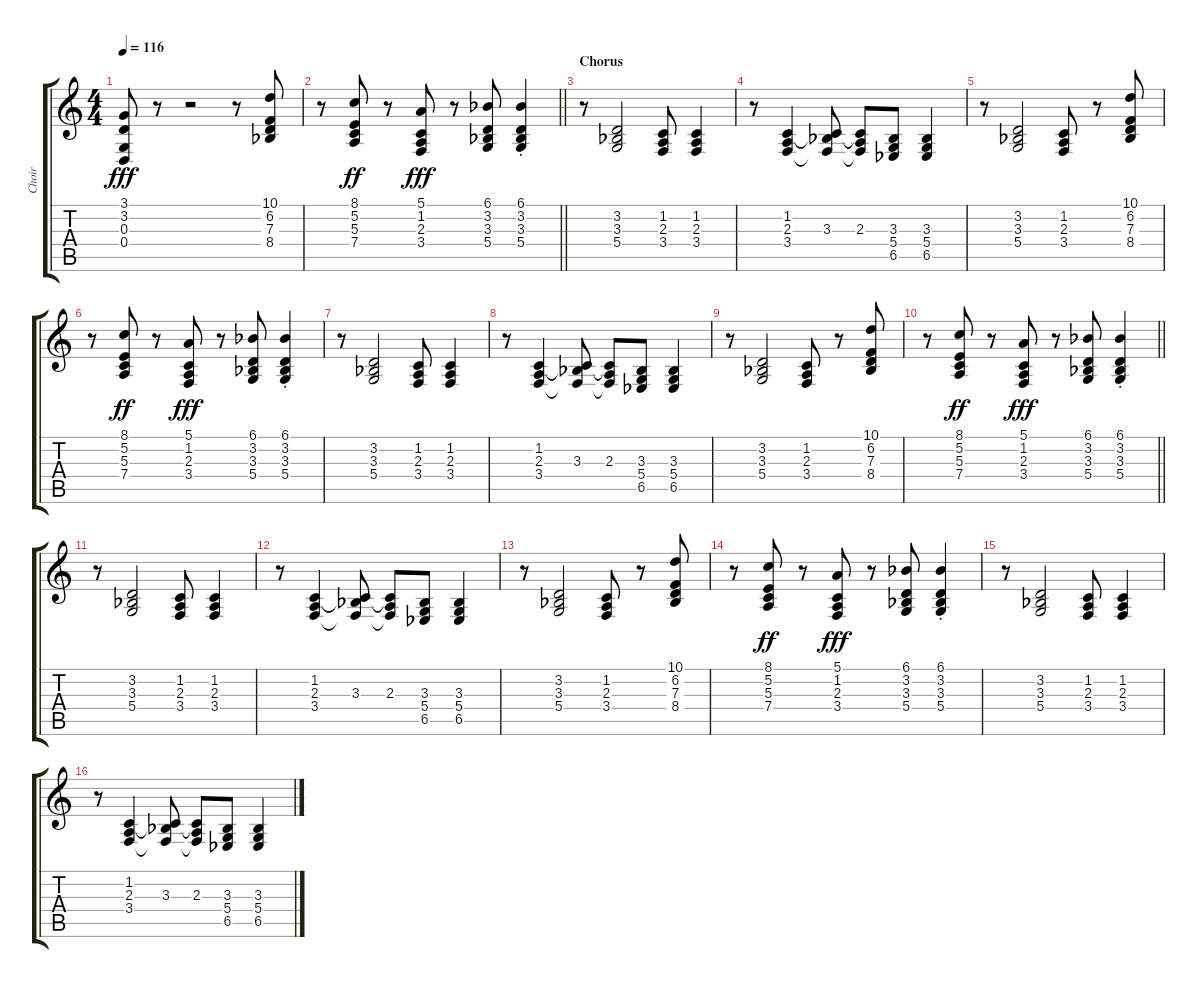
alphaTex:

\track ("Choir" "Choir") {instrument choiraahs}
\staff {score tabs}
\tuning (E4 B3 G3 D3 A2 E2) {hide}
\ts (4 4)
\tempo 116
\clef g2
\ks c
(3.1 3.2 0.3 0.4).8{dy fff} r.8 r.2 r.8 (10.1 6.2 7.3 8.4{acc b}).8 |
\barLineRight lightlight
r.8 (8.1 5.2 5.3 7.4).8{dy ff} r.8 (5.1 1.2 2.3 3.4).8{dy fff} r.8 (6.1{acc b} 3.2 3.3{acc b} 5.4).8 (6.1{st acc b} 3.2{st} 3.3{st acc b} 5.4{st}).4 |
\section ("" "Chorus")
r.8 (3.2 3.3{acc b} 5.4).2{volume 6} (1.2 2.3 3.4).8 (1.2 2.3 3.4).4 |
r.8 (1.2 2.3 3.4).4 (1.2{t} 3.3{acc b} 3.4{t}).8 (1.2{t} 2.3 3.4{t}).8 (3.3{acc b} 5.4 6.5{acc b}).8 (3.3{acc b} 5.4 6.5{acc b}).4 |
r.8 (3.2 3.3{acc b} 5.4).2 (1.2 2.3 3.4).8 r.8 (10.1 6.2 7.3 8.4{acc b}).8{volume 9} |
r.8 (8.1 5.2 5.3 7.4).8{dy ff} r.8 (5.1 1.2 2.3 3.4).8{dy fff} r.8 (6.1{acc b} 3.2 3.3{acc b} 5.4).8 (6.1{st acc b} 3.2{st} 3.3{st acc b} 5.4{st}).4 |
r.8 (3.2 3.3{acc b} 5.4).2{volume 6} (1.2 2.3 3.4).8 (1.2 2.3 3.4).4 |
r.8 (1.2 2.3 3.4).4 (1.2{t} 3.3{acc b} 3.4{t}).8 (1.2{t} 2.3 3.4{t}).8 (3.3{acc b} 5.4 6.5{acc b}).8 (3.3{acc b} 5.4 6.5{acc b}).4 |
r.8 (3.2 3.3{acc b} 5.4).2 (1.2 2.3 3.4).8 r.8 (10.1 6.2 7.3 8.4{acc b}).8{volume 9} |
\barLineRight lightlight
r.8 (8.1 5.2 5.3 7.4).8{dy ff} r.8 (5.1 1.2 2.3 3.4).8{dy fff} r.8 (6.1{acc b} 3.2 3.3{acc b} 5.4).8 (6.1{st acc b} 3.2{st} 3.3{st acc b} 5.4{st}).4 |
r.8 (3.2 3.3{acc b} 5.4).2{volume 6} (1.2 2.3 3.4).8 (1.2 2.3 3.4).4 |
r.8 (1.2 2.3 3.4).4 (1.2{t} 3.3{acc b} 3.4{t}).8 (1.2{t} 2.3 3.4{t}).8 (3.3{acc b} 5.4 6.5{acc b}).8 (3.3{acc b} 5.4 6.5{acc b}).4 |
r.8 (3.2 3.3{acc b} 5.4).2 (1.2 2.3 3.4).8 r.8 (10.1 6.2 7.3 8.4{acc b}).8{volume 9} |
r.8 (8.1 5.2 5.3 7.4).8{dy ff} r.8 (5.1 1.2 2.3 3.4).8{dy fff} r.8 (6.1{acc b} 3.2 3.3{acc b} 5.4).8 (6.1{st acc b} 3.2{st} 3.3{st acc b} 5.4{st}).4 |
r.8 (3.2 3.3{acc b} 5.4).2{volume 6} (1.2 2.3 3.4).8 (1.2 2.3 3.4).4 |
r.8 (1.2 2.3 3.4).4 (1.2{t} 3.3{acc b} 3.4{t}).8 (1.2{t} 2.3 3.4{t}).8 (3.3{acc b} 5.4 6.5{acc b}).8 (3.3{acc b} 5.4 6.5{acc b}).4
